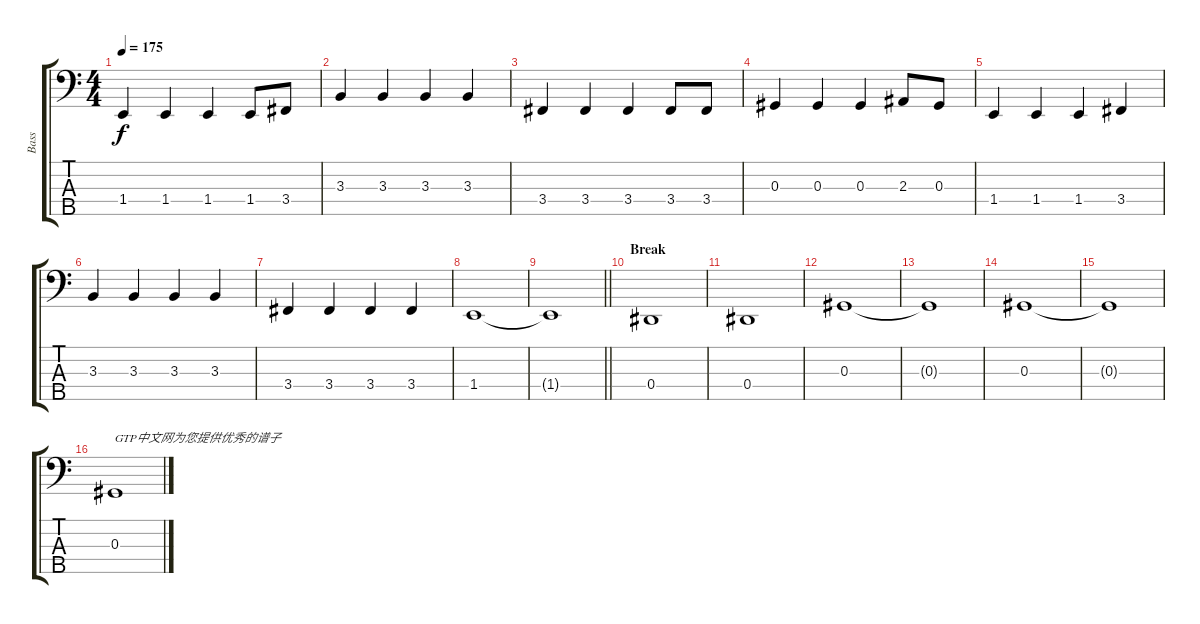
\track ("Bass" "Bass") {instrument electricbasspick}
\staff {score tabs}
\tuning (Gb2 Db2 Ab1 Eb1 Bb0) {hide}
\ts (4 4)
\tempo 175
\clef f4
\ks c
1.4.4{dy f} 1.4.4 1.4.4 1.4.8 3.4.8 |
3.3.4 3.3.4 3.3.4 3.3.4 |
3.4.4 3.4.4 3.4.4 3.4.8 3.4.8 |
0.3.4 0.3.4 0.3.4 2.3.8 0.3.8 |
1.4.4 1.4.4 1.4.4 3.4.4 |
3.3.4 3.3.4 3.3.4 3.3.4 |
3.4.4 3.4.4 3.4.4 3.4.4 |
1.4.1 |
\barLineRight lightlight
1.4{t}.1 |
\section ("" "Break")
0.4.1 |
0.4.1 |
0.3.1 |
0.3{t}.1 |
0.3.1 |
0.3{t}.1 |
0.3.1{txt "GTP中文网为您提供优秀的谱子"}
